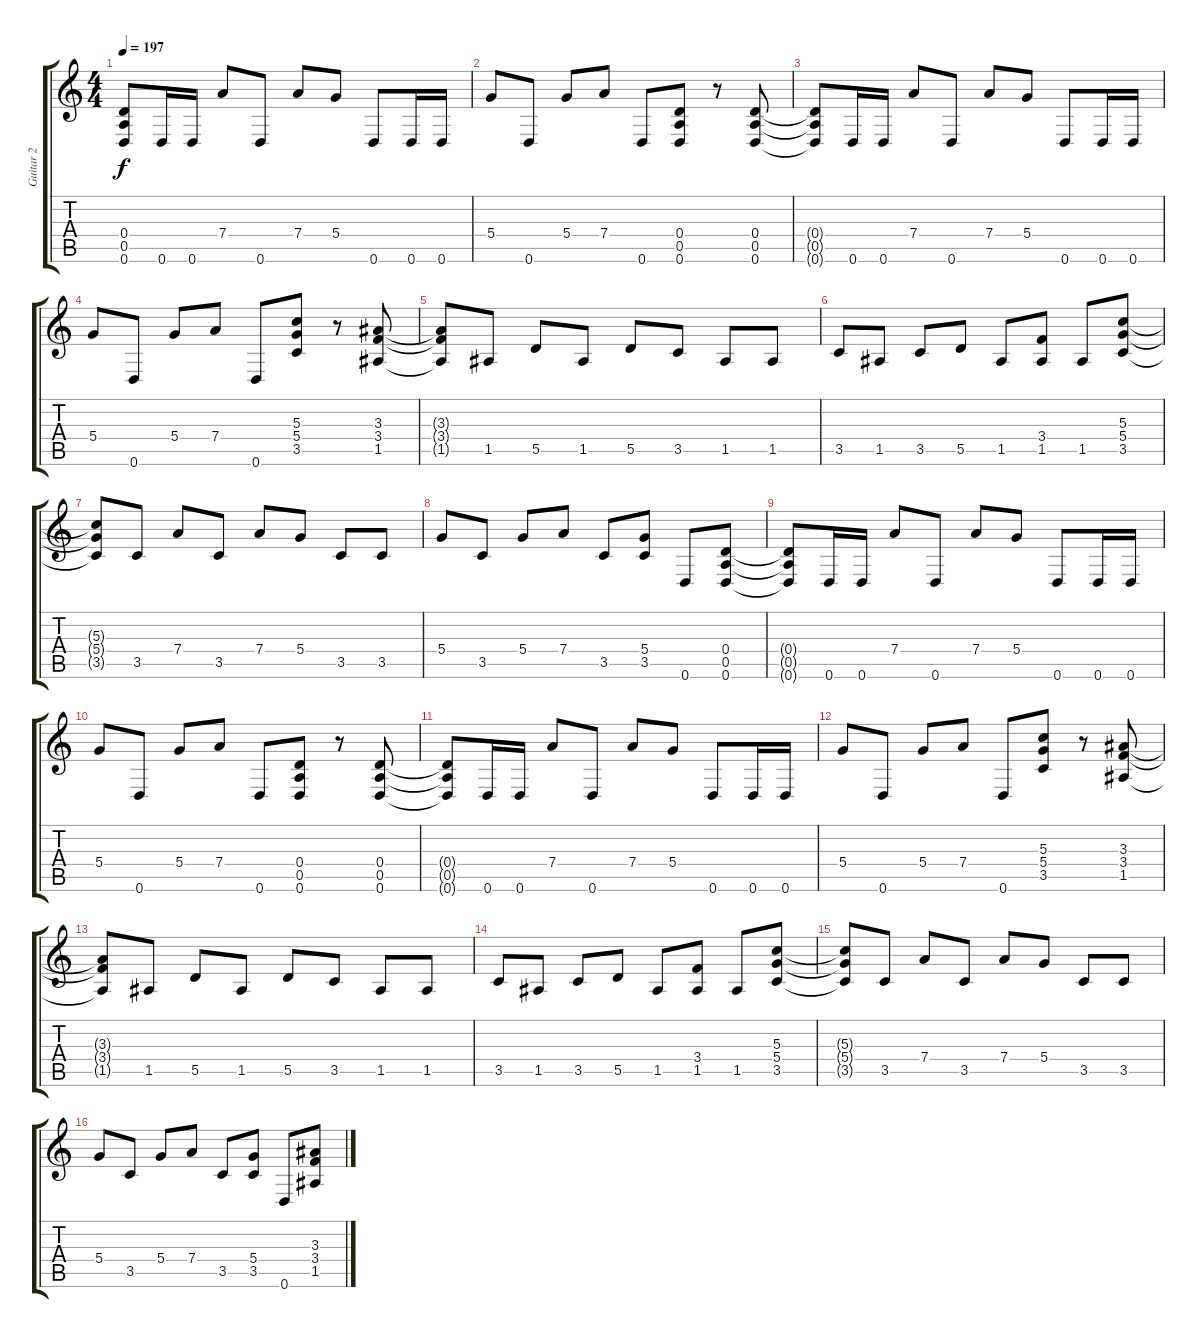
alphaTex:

\track ("Guitar 2" "Guitar 2") {instrument distortionguitar}
\staff {score tabs}
\tuning (E4 B3 G3 D3 A2 D2) {hide}
\ts (4 4)
\tempo 197
\clef g2
\ks c
(0.4{t} 0.5{t} 0.6{t}).8{dy f} 0.6.16 0.6.16 7.4.8 0.6.8 7.4.8 5.4.8 0.6.8 0.6.16 0.6.16 |
5.4.8 0.6.8 5.4.8 7.4.8 0.6.8 (0.4 0.5 0.6).8 r.8 (0.4 0.5 0.6).8 |
(0.4{t} 0.5{t} 0.6{t}).8 0.6.16 0.6.16 7.4.8 0.6.8 7.4.8 5.4.8 0.6.8 0.6.16 0.6.16 |
5.4.8 0.6.8 5.4.8 7.4.8 0.6.8 (5.3 5.4 3.5).8 r.8 (3.3 3.4 1.5).8 |
(3.3{t} 3.4{t} 1.5{t}).8 1.5.8 5.5.8 1.5.8 5.5.8 3.5.8 1.5.8 1.5.8 |
3.5.8 1.5.8 3.5.8 5.5.8 1.5.8 (3.4 1.5).8 1.5.8 (5.3 5.4 3.5).8 |
(5.3{t} 5.4{t} 3.5{t}).8 3.5.8 7.4.8 3.5.8 7.4.8 5.4.8 3.5.8 3.5.8 |
5.4.8 3.5.8 5.4.8 7.4.8 3.5.8 (5.4 3.5).8 0.6.8 (0.4 0.5 0.6).8 |
(0.4{t} 0.5{t} 0.6{t}).8 0.6.16 0.6.16 7.4.8 0.6.8 7.4.8 5.4.8 0.6.8 0.6.16 0.6.16 |
5.4.8 0.6.8 5.4.8 7.4.8 0.6.8 (0.4 0.5 0.6).8 r.8 (0.4 0.5 0.6).8 |
(0.4{t} 0.5{t} 0.6{t}).8 0.6.16 0.6.16 7.4.8 0.6.8 7.4.8 5.4.8 0.6.8 0.6.16 0.6.16 |
5.4.8 0.6.8 5.4.8 7.4.8 0.6.8 (5.3 5.4 3.5).8 r.8 (3.3 3.4 1.5).8 |
(3.3{t} 3.4{t} 1.5{t}).8 1.5.8 5.5.8 1.5.8 5.5.8 3.5.8 1.5.8 1.5.8 |
3.5.8 1.5.8 3.5.8 5.5.8 1.5.8 (3.4 1.5).8 1.5.8 (5.3 5.4 3.5).8 |
(5.3{t} 5.4{t} 3.5{t}).8 3.5.8 7.4.8 3.5.8 7.4.8 5.4.8 3.5.8 3.5.8 |
5.4.8 3.5.8 5.4.8 7.4.8 3.5.8 (5.4 3.5).8 0.6.8 (3.3 3.4 1.5).8
